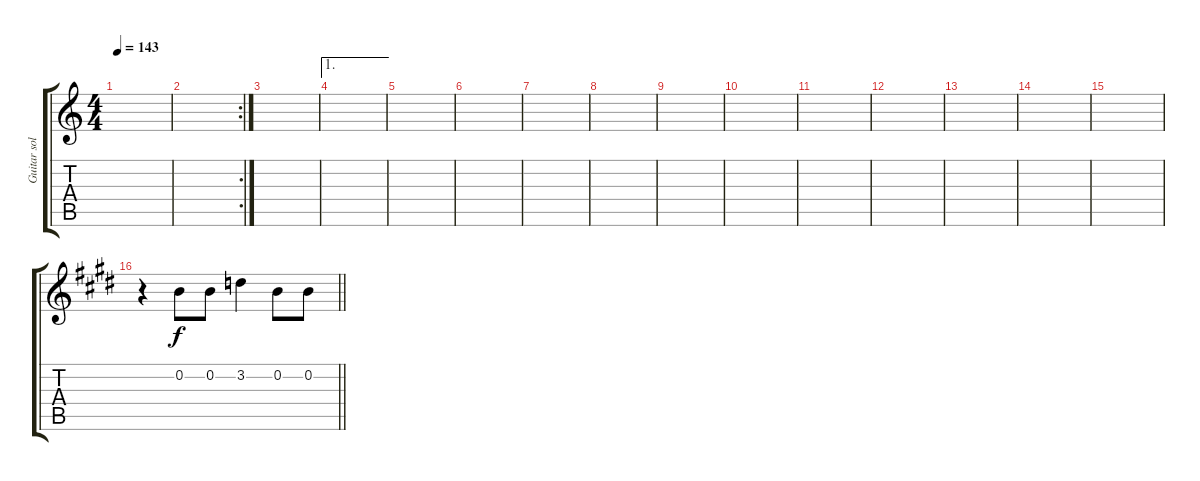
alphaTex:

\track ("Guitar solo" "Guitar sol") {mute instrument distortionguitar}
\staff {score tabs}
\tuning (E4 B3 G3 D3 A2 E2) {hide}
\ts (4 4)
\tempo 143
\clef g2
\ks c
|
\rc 2
|
|
\ae 1
|
|
|
|
|
|
|
|
|
|
|
|
\barLineRight lightlight
\ks c#minor
r.4 0.2.8 0.2.8 3.2.4 0.2.8 0.2.8
